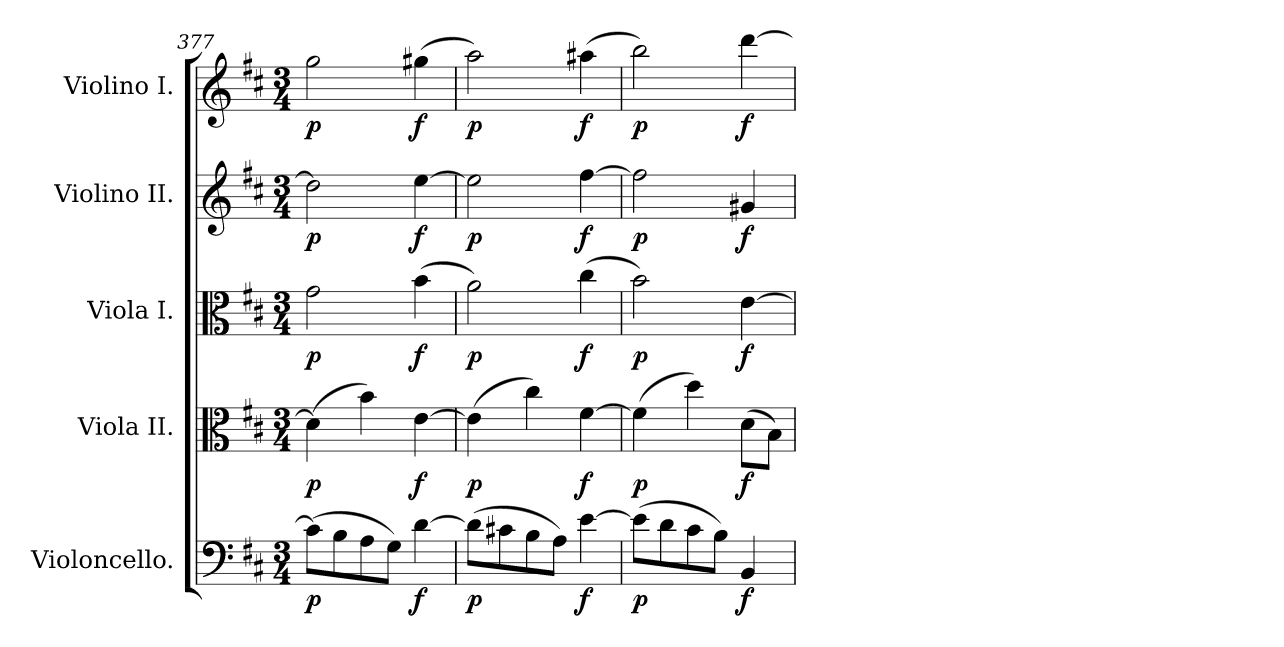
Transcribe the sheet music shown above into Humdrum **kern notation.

**kern	**dynam	**kern	**dynam	**kern	**dynam	**kern	**dynam	**kern	**dynam
*part5	*part5	*part4	*part4	*part3	*part3	*part2	*part2	*part1	*part1
*staff5	*staff5	*staff4	*staff4	*staff3	*staff3	*staff2	*staff2	*staff1	*staff1
*I"Violoncello.	*	*I"Viola II.	*	*I"Viola I.	*	*I"Violino II.	*	*I"Violino I.	*
*I'Vc	*	*I'Vla	*	*I'Vla	*	*I'Vln	*	*I'Vln	*
*clefF4	*	*clefC3	*	*clefC3	*	*clefG2	*	*clefG2	*
*k[f#c#]	*	*k[f#c#]	*	*k[f#c#]	*	*k[f#c#]	*	*k[f#c#]	*
*M3/4	*	*M3/4	*	*M3/4	*	*M3/4	*	*M3/4	*
=377	=377	=377	=377	=377	=377	=377	=377	=377	=377
!	!LO:DY:b	!	!LO:DY:b	!	!LO:DY:b	!	!LO:DY:b	!	!LO:DY:b
(>8c\L]	p	(>4d\]	p	2g\	p	2dd\]	p	2gg\	p
8B\	.	.	.	.	.	.	.	.	.
8A\	.	4b\)	.	.	.	.	.	.	.
8G\J)	.	.	.	.	.	.	.	.	.
!	!LO:DY:b	!	!LO:DY:b	!	!LO:DY:b	!	!LO:DY:b	!	!LO:DY:b
[4d\	f	[4e\	f	(>4b\	f	[4ee\	f	(>4gg#X\	f
=378	=378	=378	=378	=378	=378	=378	=378	=378	=378
!	!LO:DY:b	!	!LO:DY:b	!	!LO:DY:b	!	!LO:DY:b	!	!LO:DY:b
(>8d\L]	p	(>4e\]	p	2a\)	p	2ee\]	p	2aa\)	p
8c#X\	.	.	.	.	.	.	.	.	.
8B\	.	4cc#\)	.	.	.	.	.	.	.
8A\J)	.	.	.	.	.	.	.	.	.
!	!LO:DY:b	!	!LO:DY:b	!	!LO:DY:b	!	!LO:DY:b	!	!LO:DY:b
[4e\	f	[4f#\	f	(>4cc#\	f	[4ff#\	f	(>4aa#X\	f
=379	=379	=379	=379	=379	=379	=379	=379	=379	=379
!	!LO:DY:b	!	!LO:DY:b	!	!LO:DY:b	!	!LO:DY:b	!	!LO:DY:b
(>8e\L]	p	(>4f#\]	p	2b\)	p	2ff#\]	p	2bb\)	p
8d\	.	.	.	.	.	.	.	.	.
8c#\	.	4dd\)	.	.	.	.	.	.	.
8B\J)	.	.	.	.	.	.	.	.	.
!	!LO:DY:b	!	!LO:DY:b	!	!LO:DY:b	!	!LO:DY:b	!	!LO:DY:b
4BB/	f	(>8d\L	f	[4e\	f	4g#X/	f	[4ddd\	f
.	.	8B\J)	.	.	.	.	.	.	.
=	=	=	=	=	=	=	=	=	=
*-	*-	*-	*-	*-	*-	*-	*-	*-	*-
